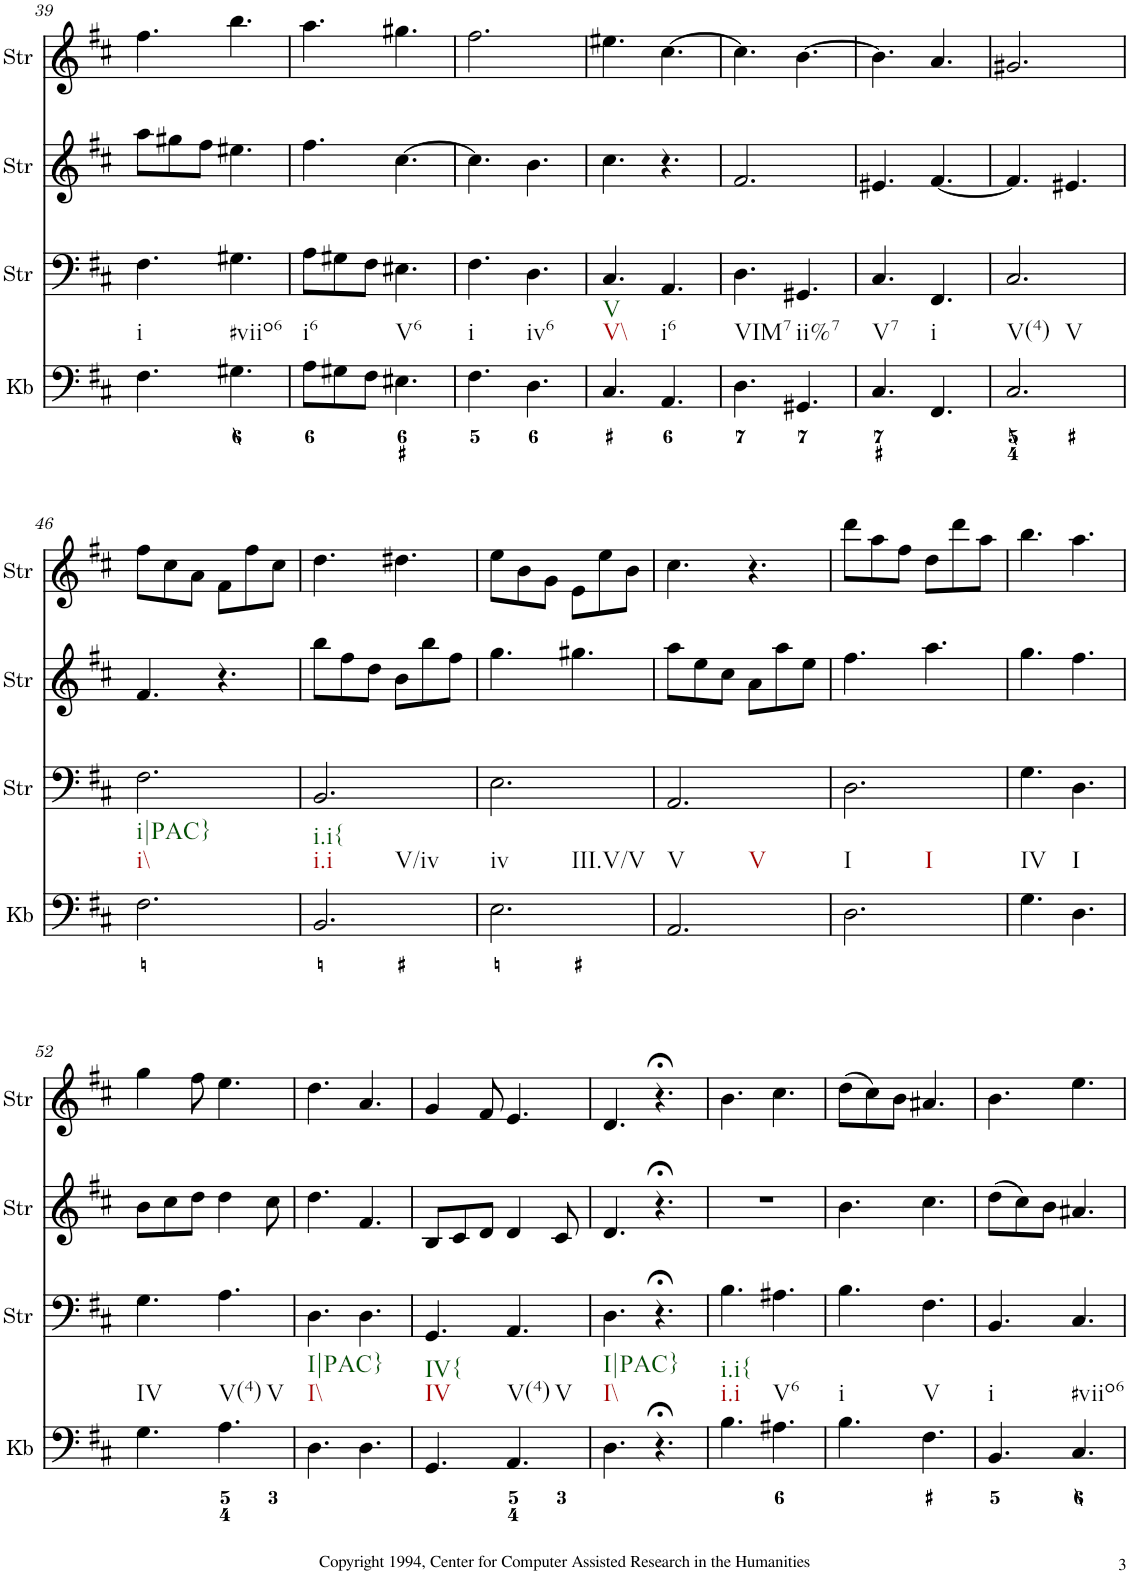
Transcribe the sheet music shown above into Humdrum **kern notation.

**kern	**kern	**kern	**kern
*part4	*part3	*part2	*part1
*staff4	*staff3	*staff2	*staff1
*I"Keyboard	*I"StringInstrument	*I"StringInstrument	*I"StringInstrument
*I'Kb	*I'Str	*I'Str	*I'Str
!!LO:PB:g=z
*clefF4	*clefF4	*clefG2	*clefG2
*k[f#c#]	*k[f#c#]	*k[f#c#]	*k[f#c#]
*M6/8	*M6/8	*M6/8	*M6/8
=39	=39	=39	=39
!LO:TX:b:t=i	!	!	!
4.F#\	4.F#\	8aa\L	4.ff#\
.	.	8gg#X\	.
.	.	8ff#\J	.
!LO:TX:b:t=#viio6	!	!	!
4.G#X\	4.G#X\	4.ee#X\	4.bb\
=40	=40	=40	=40
!LO:TX:b:t=i6	!	!	!
8A\L	8A\L	4.ff#\	4.aa\
8G#X\	8G#X\	.	.
8F#\J	8F#\J	.	.
!LO:TX:b:t=V6	!	!	!
4.E#X\	4.E#X\	[4.cc#\	4.gg#X\
=41	=41	=41	=41
!LO:TX:b:t=i	!	!	!
4.F#\	4.F#\	4.cc#\]	2.ff#\
!LO:TX:b:t=iv6	!	!	!
4.D\	4.D\	4.b\	.
=42	=42	=42	=42
!LO:TX:b:t=V\\	!	!	!
!LO:TX:b:t=V	!	!	!
4.C#/	4.C#/	4.cc#\	4.ee#X\
!LO:TX:b:t=i6	!	!	!
4.AA/	4.AA/	4.r	[4.cc#\
=43	=43	=43	=43
!LO:TX:b:t=VIM7	!	!	!
4.D\	4.D\	2.f#/	4.cc#\]
!LO:TX:b:t=ii%7	!	!	!
4.GG#X/	4.GG#X/	.	[4.b\
=44	=44	=44	=44
!LO:TX:b:t=V7	!	!	!
4.C#/	4.C#/	4.e#X/	4.b\]
!LO:TX:b:t=i	!	!	!
4.FF#/	4.FF#/	[4.f#/	4.a/
=45	=45	=45	=45
!LO:TX:b:t=V(4)	!	!	!
!LO:TX:b:t=V	!	!	!
2.C#/	2.C#/	4.f#/]	2.g#X/
.	.	4.e#X/	.
!!LO:LB:g=z
=46	=46	=46	=46
!LO:TX:b:t=i\\	!	!	!
!LO:TX:b:t=i|PAC}	!	!	!
2.F#\	2.F#\	4.f#/	8ff#\L
.	.	.	8cc#\
.	.	.	8a\J
.	.	4.r	8f#\L
.	.	.	8ff#\
.	.	.	8cc#\J
=47	=47	=47	=47
!LO:TX:b:t=i.i	!	!	!
!LO:TX:b:t=i.i{	!	!	!
!LO:TX:b:t=V/iv	!	!	!
2.BB/	2.BB/	8bb\L	4.dd\
.	.	8ff#\	.
.	.	8dd\J	.
.	.	8b\L	4.dd#X\
.	.	8bb\	.
.	.	8ff#\J	.
=48	=48	=48	=48
!LO:TX:b:t=iv	!	!	!
!LO:TX:b:t=III.V/V	!	!	!
2.E\	2.E\	4.gg\	8ee\L
.	.	.	8b\
.	.	.	8g\J
.	.	4.gg#X\	8e\L
.	.	.	8ee\
.	.	.	8b\J
=49	=49	=49	=49
!LO:TX:b:t=V	!	!	!
!LO:TX:b:t=V	!	!	!
2.AA/	2.AA/	8aa\L	4.cc#\
.	.	8ee\	.
.	.	8cc#\J	.
.	.	8a\L	4.r
.	.	8aa\	.
.	.	8ee\J	.
=50	=50	=50	=50
!LO:TX:b:t=I	!	!	!
!LO:TX:b:t=I	!	!	!
2.D\	2.D\	4.ff#\	8ddd\L
.	.	.	8aa\
.	.	.	8ff#\J
.	.	4.aa\	8dd\L
.	.	.	8ddd\
.	.	.	8aa\J
=51	=51	=51	=51
!LO:TX:b:t=IV	!	!	!
4.G\	4.G\	4.gg\	4.bb\
!LO:TX:b:t=I	!	!	!
4.D\	4.D\	4.ff#\	4.aa\
!!LO:LB:g=z
=52	=52	=52	=52
!LO:TX:b:t=IV	!	!	!
4.G\	4.G\	8b\L	4gg\
.	.	8cc#\	.
.	.	8dd\J	8ff#\
!LO:TX:b:t=V(4)	!	!	!
!LO:TX:b:t=V	!	!	!
4.A\	4.A\	4dd\	4.ee\
.	.	8cc#\	.
=53	=53	=53	=53
!LO:TX:b:t=I\\	!	!	!
!LO:TX:b:t=I|PAC}	!	!	!
4.D\	4.D\	4.dd\	4.dd\
4.D\	4.D\	4.f#/	4.a/
=54	=54	=54	=54
!LO:TX:b:t=IV	!	!	!
!LO:TX:b:t=IV{	!	!	!
4.GG/	4.GG/	8B/L	4g/
.	.	8c#/	.
.	.	8d/J	8f#/
!LO:TX:b:t=V(4)	!	!	!
!LO:TX:b:t=V	!	!	!
4.AA/	4.AA/	4d/	4.e/
.	.	8c#/	.
=55	=55	=55	=55
!LO:TX:b:t=I\\	!	!	!
!LO:TX:b:t=I|PAC}	!	!	!
4.D\	4.D\	4.d/	4.d/
4.r;<	4.r;<	4.r;<	4.r;<
=56	=56	=56	=56
!LO:TX:b:t=i.i	!	!	!
!LO:TX:b:t=i.i{	!	!	!
4.B\	4.B\	2.r	4.b\
!LO:TX:b:t=V6	!	!	!
4.A#X\	4.A#X\	.	4.cc#\
=57	=57	=57	=57
!LO:TX:b:t=i	!	!	!
4.B\	4.B\	4.b\	(8dd\L
.	.	.	8cc#\)
.	.	.	8b\J
!LO:TX:b:t=V	!	!	!
4.F#\	4.F#\	4.cc#\	4.a#X/
=58	=58	=58	=58
!LO:TX:b:t=i	!	!	!
4.BB/	4.BB/	(8dd\L	4.b\
.	.	8cc#\)	.
.	.	8b\J	.
!LO:TX:b:t=#viio6	!	!	!
4.C#/	4.C#/	4.a#X/	4.ee\
=	=	=	=
*-	*-	*-	*-
